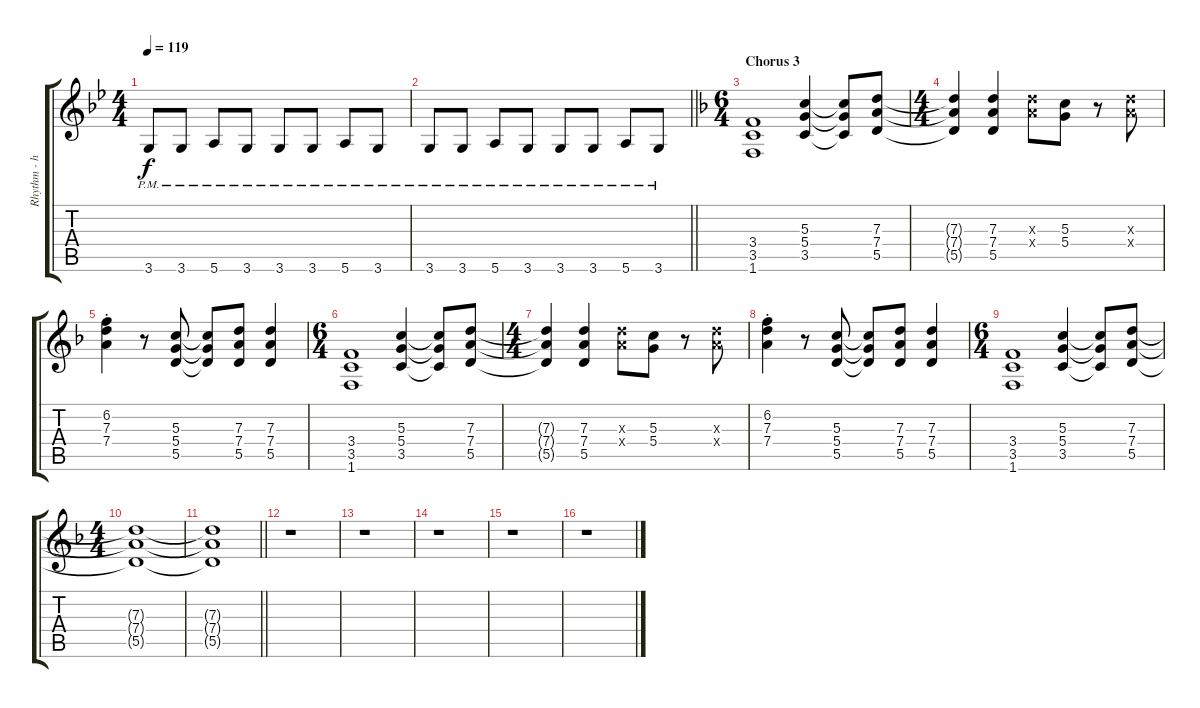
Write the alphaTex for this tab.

\track ("Rhythm - heavy - left" "Rhythm - h") {instrument distortionguitar}
\staff {score tabs}
\tuning (E4 B3 G3 D3 A2 E2) {hide}
\ts (4 4)
\tempo 119
\clef g2
\ks bb
3.6{pm}.8{dy f} 3.6{pm}.8 5.6{pm}.8 3.6{pm}.8 3.6{pm}.8 3.6{pm}.8 5.6{pm}.8 3.6{pm}.8 |
\barLineRight lightlight
3.6{pm}.8 3.6{pm}.8 5.6{pm}.8 3.6{pm}.8 3.6{pm}.8 3.6{pm}.8 5.6{pm}.8 3.6{pm}.8 |
\ts (6 4)
\section ("" "Chorus 3")
\ks f
(3.4 3.5 1.6).1 (5.3 5.4 3.5).4 (5.3{t} 5.4{t} 3.5{t}).8 (7.3 7.4 5.5).8 |
\ts (4 4)
(7.3{t} 7.4{t} 5.5{t}).4 (7.3 7.4 5.5).4 (7.3{x} 7.4{x}).8 (5.3 5.4).8 r.8 (7.3{x} 7.4{x}).8 |
(6.2{st} 7.3{st} 7.4{st}).4 r.8 (5.3 5.4 5.5).8 (5.3{t} 5.4{t} 5.5{t}).8 (7.3 7.4 5.5).8 (7.3 7.4 5.5).4 |
\ts (6 4)
(3.4 3.5 1.6).1 (5.3 5.4 3.5).4 (5.3{t} 5.4{t} 3.5{t}).8 (7.3 7.4 5.5).8 |
\ts (4 4)
(7.3{t} 7.4{t} 5.5{t}).4 (7.3 7.4 5.5).4 (7.3{x} 7.4{x}).8 (5.3 5.4).8 r.8 (7.3{x} 7.4{x}).8 |
(6.2{st} 7.3{st} 7.4{st}).4 r.8 (5.3 5.4 5.5).8 (5.3{t} 5.4{t} 5.5{t}).8 (7.3 7.4 5.5).8 (7.3 7.4 5.5).4 |
\ts (6 4)
(3.4 3.5 1.6).1 (5.3 5.4 3.5).4 (5.3{t} 5.4{t} 3.5{t}).8 (7.3 7.4 5.5).8 |
\ts (4 4)
(7.3{t} 7.4{t} 5.5{t}).1{volume 5} |
\barLineRight lightlight
(7.3{t} 7.4{t} 5.5{t}).1 |
\section ("" "")
r.1 |
r.1 |
r.1 |
r.1 |
r.1
